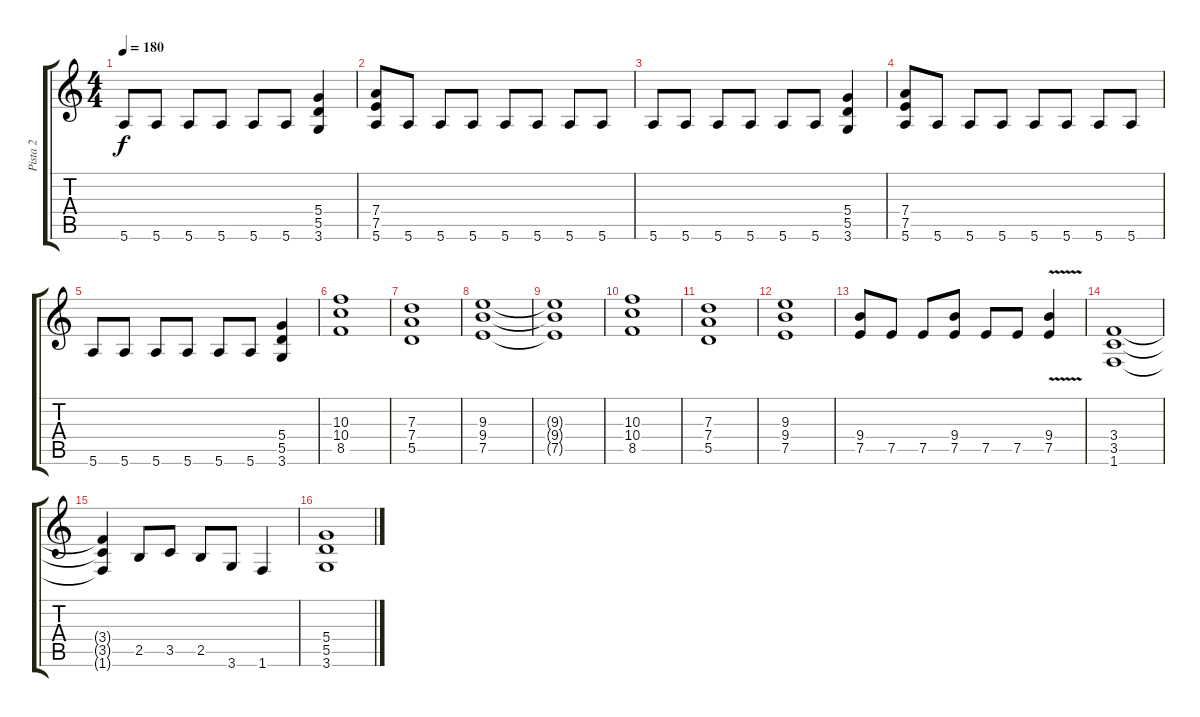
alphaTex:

\track ("Pista 2" "Pista 2") {instrument distortionguitar}
\staff {score tabs}
\tuning (E4 B3 G3 D3 A2 E2) {hide}
\ts (4 4)
\tempo 180
\clef g2
\ks c
5.6.8{dy f} 5.6.8 5.6.8 5.6.8 5.6.8 5.6.8 (5.4 5.5 3.6).4 |
(7.4 7.5 5.6).8 5.6.8 5.6.8 5.6.8 5.6.8 5.6.8 5.6.8 5.6.8 |
5.6.8 5.6.8 5.6.8 5.6.8 5.6.8 5.6.8 (5.4 5.5 3.6).4 |
(7.4 7.5 5.6).8 5.6.8 5.6.8 5.6.8 5.6.8 5.6.8 5.6.8 5.6.8 |
5.6.8 5.6.8 5.6.8 5.6.8 5.6.8 5.6.8 (5.4 5.5 3.6).4 |
(10.3 10.4 8.5).1 |
(7.3 7.4 5.5).1 |
(9.3 9.4 7.5).1 |
(9.3{t} 9.4{t} 7.5{t}).1 |
(10.3 10.4 8.5).1 |
(7.3 7.4 5.5).1 |
(9.3 9.4 7.5).1 |
(9.4 7.5).8 7.5.8 7.5.8 (9.4 7.5).8 7.5.8 7.5.8 (9.4{v} 7.5{v}).4 |
(3.4 3.5 1.6).1 |
(3.4{t} 3.5{t} 1.6{t}).4 2.5.8 3.5.8 2.5.8 3.6.8 1.6.4 |
(5.4 5.5 3.6).1
